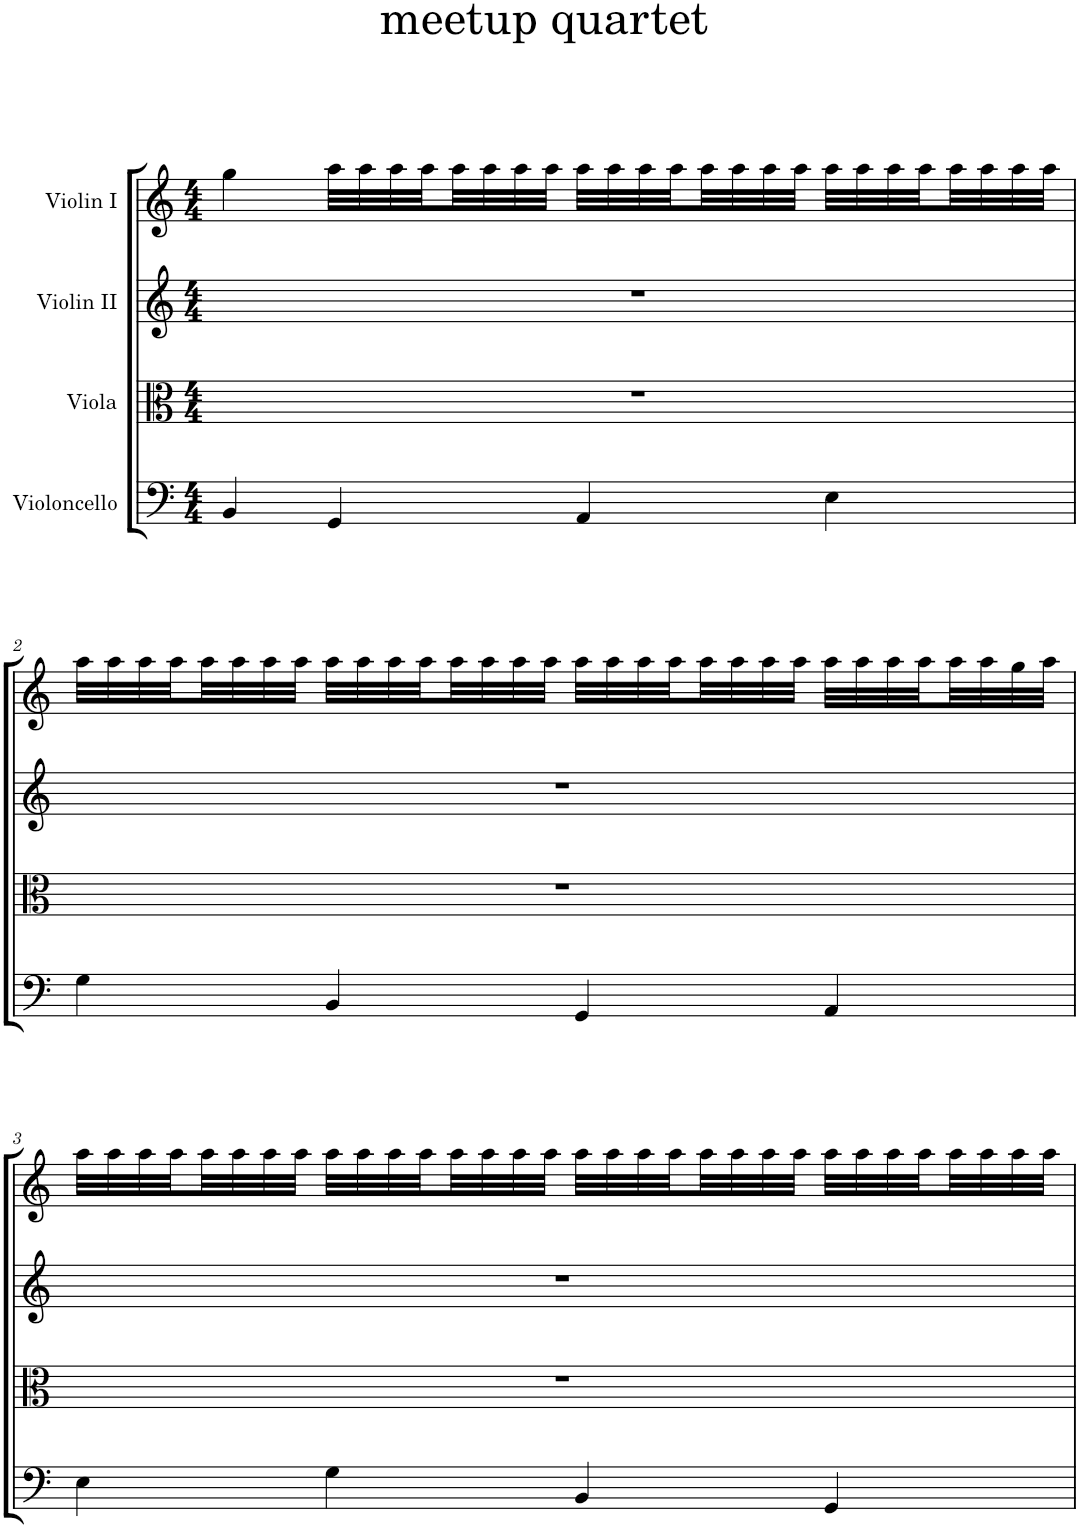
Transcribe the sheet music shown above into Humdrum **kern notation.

**kern	**kern	**kern	**kern
*part4	*part3	*part2	*part1
*staff4	*staff3	*staff2	*staff1
*I"Violoncello	*I"Viola	*I"Violin II	*I"Violin I
*I'Vc	*I'Vla	*I'Vln	*I'Vln
*clefF4	*clefC3	*clefG2	*clefG2
*k[]	*k[]	*k[]	*k[]
*M4/4	*M4/4	*M4/4	*M4/4
=1	=1	=1	=1
4BB/	1r	1r	4gg\
4GG/	.	.	32aa\LLL
.	.	.	32aa\
.	.	.	32aa\
.	.	.	32aa\
.	.	.	32aa\
.	.	.	32aa\
.	.	.	32aa\
.	.	.	32aa\JJJ
4AA/	.	.	32aa\LLL
.	.	.	32aa\
.	.	.	32aa\
.	.	.	32aa\
.	.	.	32aa\
.	.	.	32aa\
.	.	.	32aa\
.	.	.	32aa\JJJ
4E\	.	.	32aa\LLL
.	.	.	32aa\
.	.	.	32aa\
.	.	.	32aa\
.	.	.	32aa\
.	.	.	32aa\
.	.	.	32aa\
.	.	.	32aa\JJJ
!!LO:LB:g=z
=2	=2	=2	=2
4G\	1r	1r	32aa\LLL
.	.	.	32aa\
.	.	.	32aa\
.	.	.	32aa\
.	.	.	32aa\
.	.	.	32aa\
.	.	.	32aa\
.	.	.	32aa\JJJ
4BB/	.	.	32aa\LLL
.	.	.	32aa\
.	.	.	32aa\
.	.	.	32aa\
.	.	.	32aa\
.	.	.	32aa\
.	.	.	32aa\
.	.	.	32aa\JJJ
4GG/	.	.	32aa\LLL
.	.	.	32aa\
.	.	.	32aa\
.	.	.	32aa\
.	.	.	32aa\
.	.	.	32aa\
.	.	.	32aa\
.	.	.	32aa\JJJ
4AA/	.	.	32aa\LLL
.	.	.	32aa\
.	.	.	32aa\
.	.	.	32aa\
.	.	.	32aa\
.	.	.	32aa\
.	.	.	32gg\
.	.	.	32aa\JJJ
!!LO:LB:g=z
=3	=3	=3	=3
4E\	1r	1r	32aa\LLL
.	.	.	32aa\
.	.	.	32aa\
.	.	.	32aa\
.	.	.	32aa\
.	.	.	32aa\
.	.	.	32aa\
.	.	.	32aa\JJJ
4G\	.	.	32aa\LLL
.	.	.	32aa\
.	.	.	32aa\
.	.	.	32aa\
.	.	.	32aa\
.	.	.	32aa\
.	.	.	32aa\
.	.	.	32aa\JJJ
4BB/	.	.	32aa\LLL
.	.	.	32aa\
.	.	.	32aa\
.	.	.	32aa\
.	.	.	32aa\
.	.	.	32aa\
.	.	.	32aa\
.	.	.	32aa\JJJ
4GG/	.	.	32aa\LLL
.	.	.	32aa\
.	.	.	32aa\
.	.	.	32aa\
.	.	.	32aa\
.	.	.	32aa\
.	.	.	32aa\
.	.	.	32aa\JJJ
=	=	=	=
*-	*-	*-	*-
